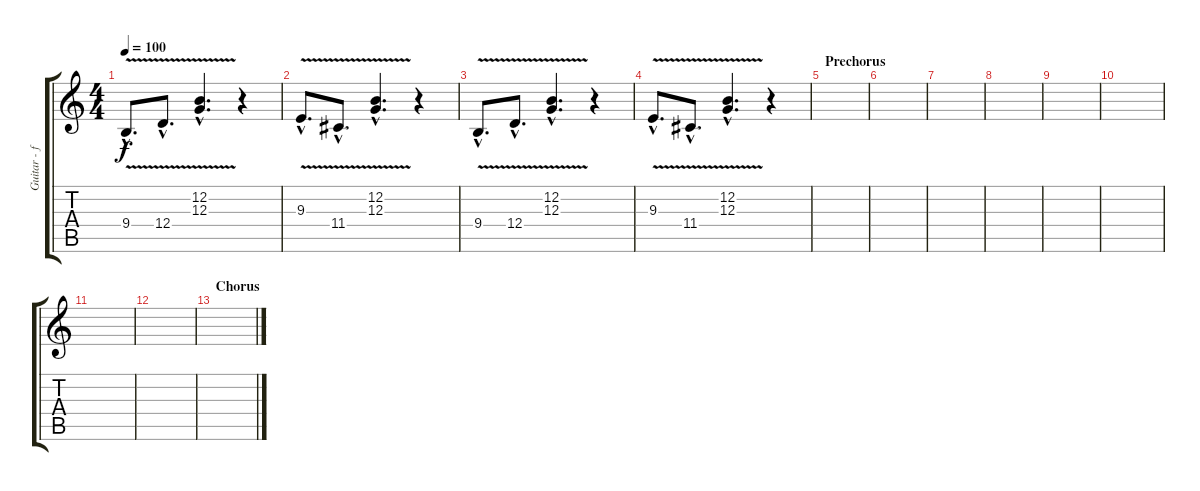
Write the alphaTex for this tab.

\track ("Guitar - fx" "Guitar - f") {instrument fx7echoes}
\staff {score tabs}
\tuning (E4 B3 G3 D3 A2 E2) {hide}
\ts (4 4)
\tempo 100
\clef g2
\ks c
9.4{v hac}.8{d dy f} 12.4{v hac}.8{d} (12.2{v hac} 12.3{v hac}).4{d} r.4 |
9.3{v hac}.8{d} 11.4{v hac}.8{d} (12.2{v hac} 12.3{v hac}).4{d} r.4 |
9.4{v hac}.8{d} 12.4{v hac}.8{d} (12.2{v hac} 12.3{v hac}).4{d} r.4 |
9.3{v hac}.8{d} 11.4{v hac}.8{d} (12.2{v hac} 12.3{v hac}).4{d} r.4 |
\section ("" "Prechorus")
|
|
|
|
|
|
|
|
\section ("" "Chorus")
